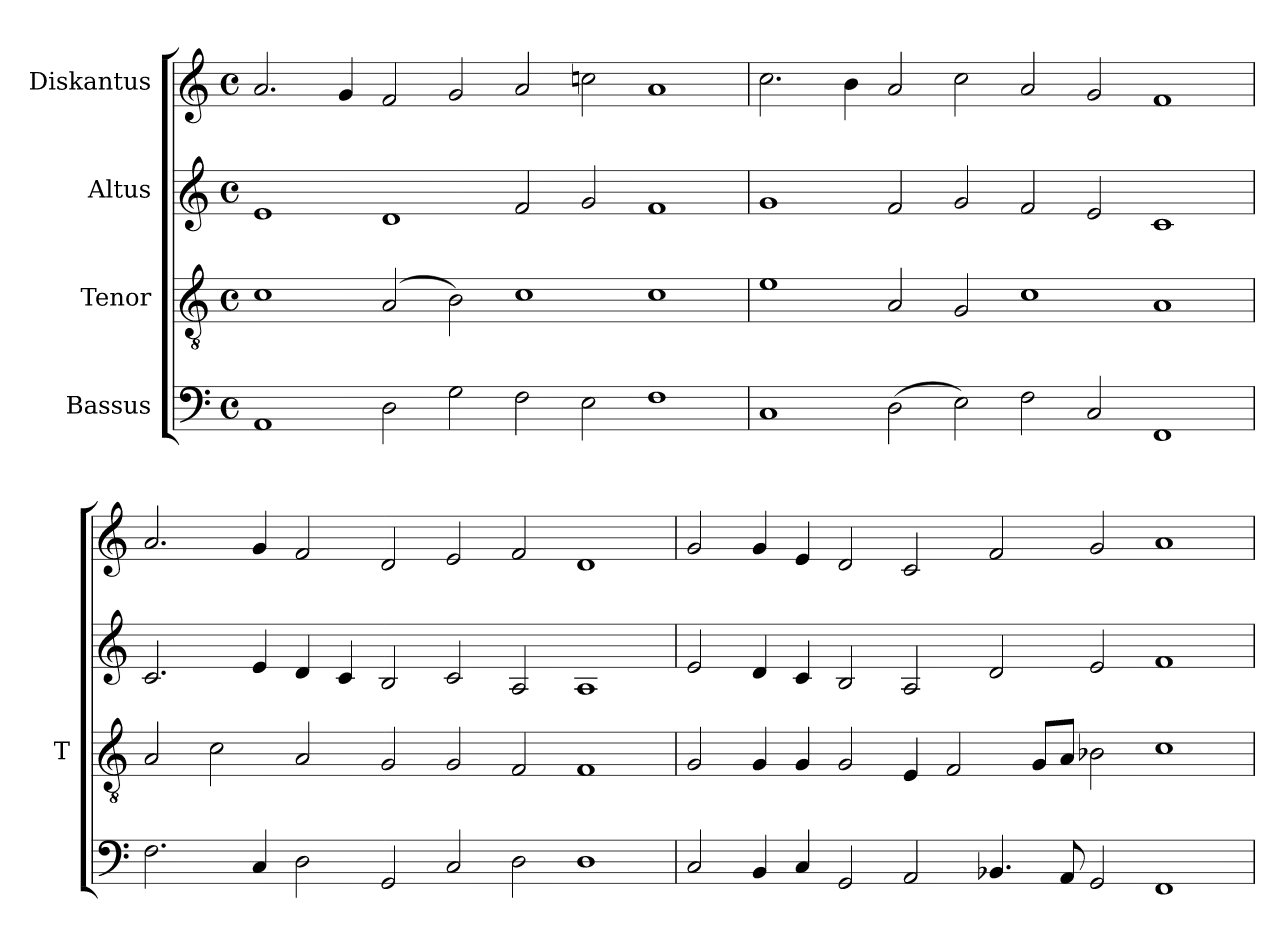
**kern	**kern	**kern	**kern
*part4	*part3	*part2	*part1
*staff4	*staff3	*staff2	*staff1
*I"Bassus	*I"Tenor	*I"Altus	*I"Diskantus
*	*I'T	*	*
*clefF4	*clefGv2	*clefG2	*clefG2
*k[]	*k[]	*k[]	*k[]
*M2/2	*M2/2	*M2/2	*M2/2
*met(c)	*met(c)	*met(c)	*met(c)
=	=	=	=
1AA	1c	1e	2.a
.	.	.	4g
2D	(2A	1d	2f
2G	2B)	.	2g
2F	1c	2f	2a
2E	.	2g	2ccn
1F	1c	1f	1a
=	=	=	=
1C	1e	1g	2.cc
.	.	.	4b
(2D	2A	2f	2a
2E)	2G	2g	2cc
2F	1c	2f	2a
2C	.	2e	2g
1FF	1A	1c	1f
=	=	=	=
2.F	2A	2.c	2.a
.	2c	.	.
4C	.	4e	4g
2D	2A	4d	2f
.	.	4c	.
2GG	2G	2B	2d
2C	2G	2c	2e
2D	2F	2A	2f
1D	1F	1A	1d
=	=	=	=
2C	2G	2e	2g
4BB	4G	4d	4g
4C	4G	4c	4e
2GG	2G	2B	2d
2AA	4E	2A	2c
.	2F	.	.
4.BB-X	.	2d	2f
.	8GL	.	.
8AA	8AJ	.	.
2GG	2B-X	2e	2g
1FF	1c	1f	1a
=	=	=	=
*-	*-	*-	*-
